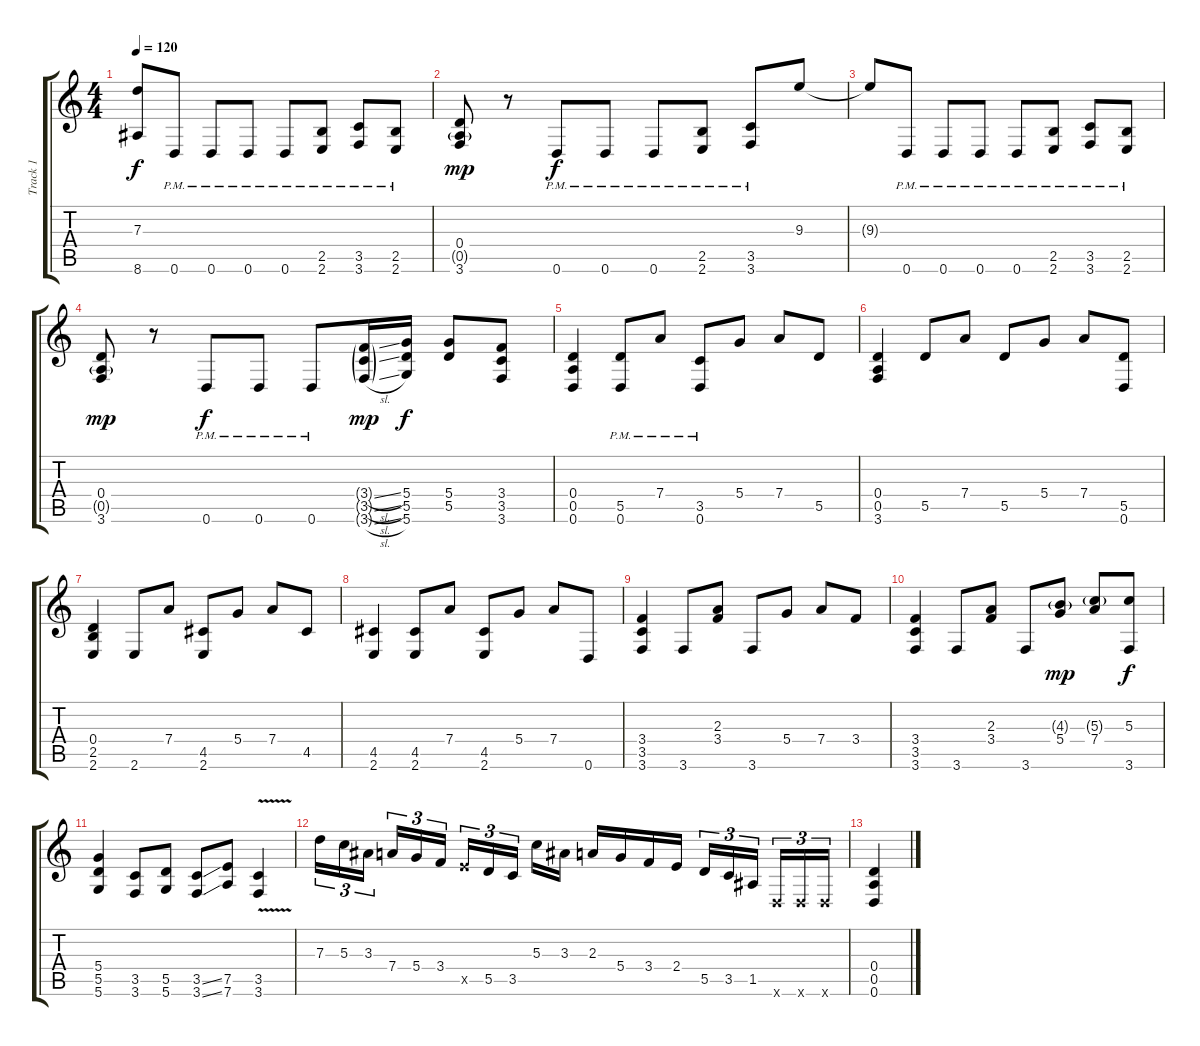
\track ("Track 1" "Track 1") {instrument distortionguitar}
\staff {score tabs}
\tuning (E4 B3 G3 D3 A2 D2) {hide}
\ts (4 4)
\tempo 120
\clef g2
\ks c
(7.3 8.6).8{dy f} 0.6{pm}.8 0.6{pm}.8 0.6{pm}.8 0.6{pm}.8 (2.5 2.6{pm}).8 (3.5 3.6{pm}).8 (2.5 2.6{pm}).8 |
(0.4 0.5{g} 3.6).8{dy mp} r.8 0.6{pm}.8{dy f} 0.6{pm}.8 0.6{pm}.8 (2.5 2.6{pm}).8 (3.5 3.6{pm}).8 9.3.8 |
9.3{t}.8 0.6{pm}.8 0.6{pm}.8 0.6{pm}.8 0.6{pm}.8 (2.5 2.6{pm}).8 (3.5 3.6{pm}).8 (2.5 2.6{pm}).8 |
(0.4 0.5{g} 3.6).8{dy mp} r.8 0.6{pm}.8{dy f} 0.6{pm}.8 0.6{pm}.8 (3.4{sl g} 3.5{sl g} 3.6{sl g}).16{dy mp} (5.4 5.5 5.6).16{dy f} (5.4 5.5).8 (3.4 3.5 3.6).8 |
(0.4 0.5 0.6).4 (5.5{pm} 0.6).8 7.4{pm}.8 (3.5{pm} 0.6).8 5.4.8 7.4.8 5.5.8 |
(0.4 0.5 3.6).4 5.5.8 7.4.8 5.5.8 5.4.8 7.4.8 (5.5 0.6).8 |
(0.4 2.5 2.6).4 2.6.8 7.4.8 (4.5 2.6).8 5.4.8 7.4.8 4.5.8 |
(4.5 2.6).4 (4.5 2.6).8 7.4.8 (4.5 2.6).8 5.4.8 7.4.8 0.6.8 |
(3.4 3.5 3.6).4 3.6.8 (2.3 3.4).8 3.6.8 5.4.8 7.4.8 3.4.8 |
(3.4 3.5 3.6).4 3.6.8 (2.3 3.4).8 3.6.8 (4.3{g} 5.4).8{dy mp} (5.3{g} 7.4).8 (5.3 3.6).8{dy f} |
(5.4 5.5 5.6).4 (3.5 3.6).8 (5.5 5.6).8 (3.5{ss} 3.6{ss}).8 (7.5 7.6).8 (3.5 3.6{v}).4 |
7.3.16{tu (3 2)} 5.3.16{tu (3 2)} 3.3.16{tu (3 2)} 7.4.16{tu (3 2)} 5.4.16{tu (3 2)} 3.4.16{tu (3 2)} 7.5{x}.16{tu (3 2)} 5.5.16{tu (3 2)} 3.5.16{tu (3 2)} 5.3.16 3.3.16 2.3.16 5.4.16 3.4.16 2.4.16 5.5.16{tu (3 2)} 3.5.16{tu (3 2)} 1.5.16{tu (3 2)} 0.6{x}.16{tu (3 2)} 0.6{x}.16{tu (3 2)} 0.6{x}.16{tu (3 2)} |
(0.4 0.5 0.6).4
